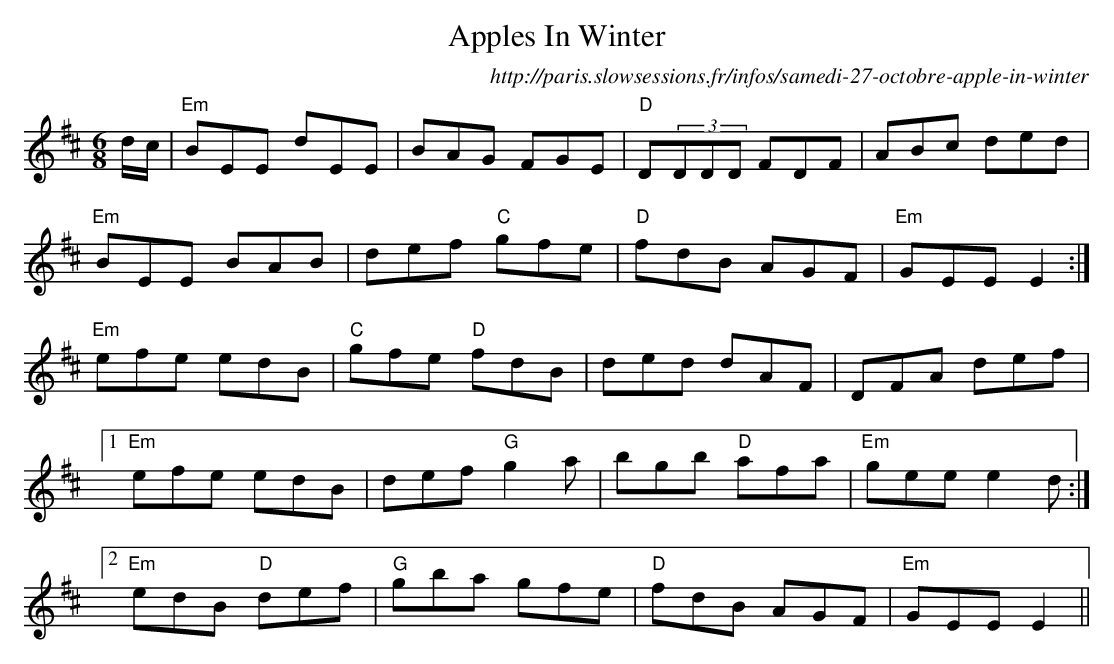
X:1
T: Apples In Winter
O:http://paris.slowsessions.fr/infos/samedi-27-octobre-apple-in-winter
M: 6/8
L: 1/8
K: Edor
d/2c/2|"Em"BEE dEE|BAG FGE|"D"D(3DDD FDF|ABc ded|
"Em"BEE BAB|def "C"gfe |"D"fdB AGF|"Em"GEE E2:|
"Em"efe edB|"C"gfe "D"fdB|ded dAF|DFA def|
[1"Em"efe edB|def "G"g2a|bgb "D"afa|"Em"gee e2d:|
[2"Em"edB "D"def|"G"gba gfe|"D"fdB AGF|"Em"GEE E2||
